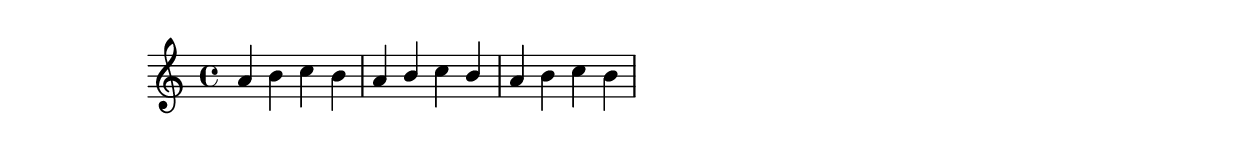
%% Do not edit this file; it is auto-generated from LSR http://lsr.dsi.unimi.it
%% This file is in the public domain.
\version "2.11.62"

\header {
  lsrtags = "editorial-annotations"

  texidoces = "
La dirección predeterminada de las plicas sobre la tercera línea
del pentagrama está determinada por la propiedad
@code{neutral-direction} del objeto @code{Stem}.

"
  doctitlees = "Dirección predeterminada de las plicas sobre la tercera línea del pentagrama"

  texidoc = "
The default direction of stems on the center line of the staff is set
by the @code{Stem} property @code{neutral-direction}.

"
  doctitle = "Default direction of stems on the center line of the staff"
} % begin verbatim
\relative c'' {
  a4 b c b
  \override Stem #'neutral-direction = #up
  a4 b c b
  \override Stem #'neutral-direction = #down
  a4 b c b
}
